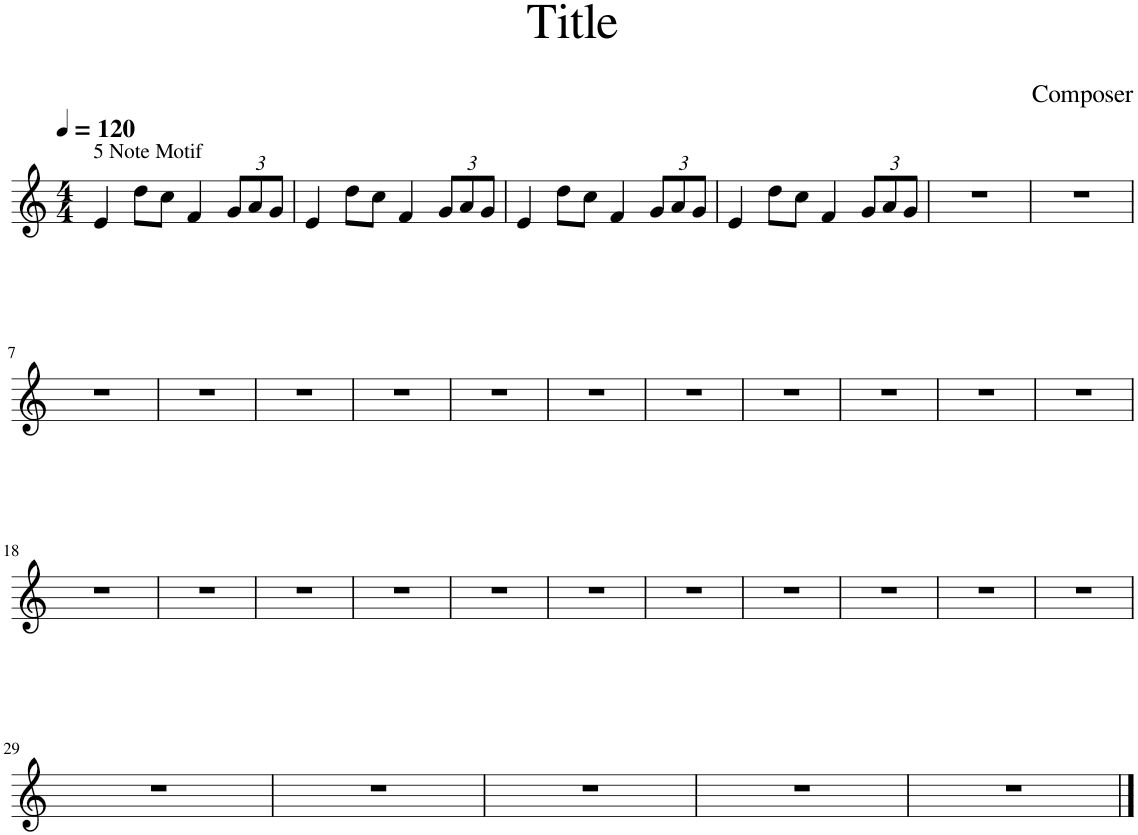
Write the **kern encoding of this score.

**kern
*part1
*staff1
*I"Piano
*I'Pno.
*clefG2
*k[]
*M4/4
*MM120
=1
!LO:TX:a:t=5 Note Motif
4e/
8dd\L
8cc\J
4f/
*Xbrackettup
12g/L
12a/
12g/J
=2
4e/
8dd\L
8cc\J
4f/
12g/L
12a/
12g/J
=3
4e/
8dd\L
8cc\J
4f/
12g/L
12a/
12g/J
=4
4e/
8dd\L
8cc\J
4f/
12g/L
12a/
12g/J
=5
1r
=6
1r
!!LO:LB:g=z
=7
1r
=8
1r
=9
1r
=10
1r
=11
1r
=12
1r
=13
1r
=14
1r
=15
1r
=16
1r
=17
1r
!!LO:LB:g=z
=18
1r
=19
1r
=20
1r
=21
1r
=22
1r
=23
1r
=24
1r
=25
1r
=26
1r
=27
1r
=28
1r
!!LO:LB:g=z
=29
1r
=30
1r
=31
1r
=32
1r
=33
1r
==
*-
